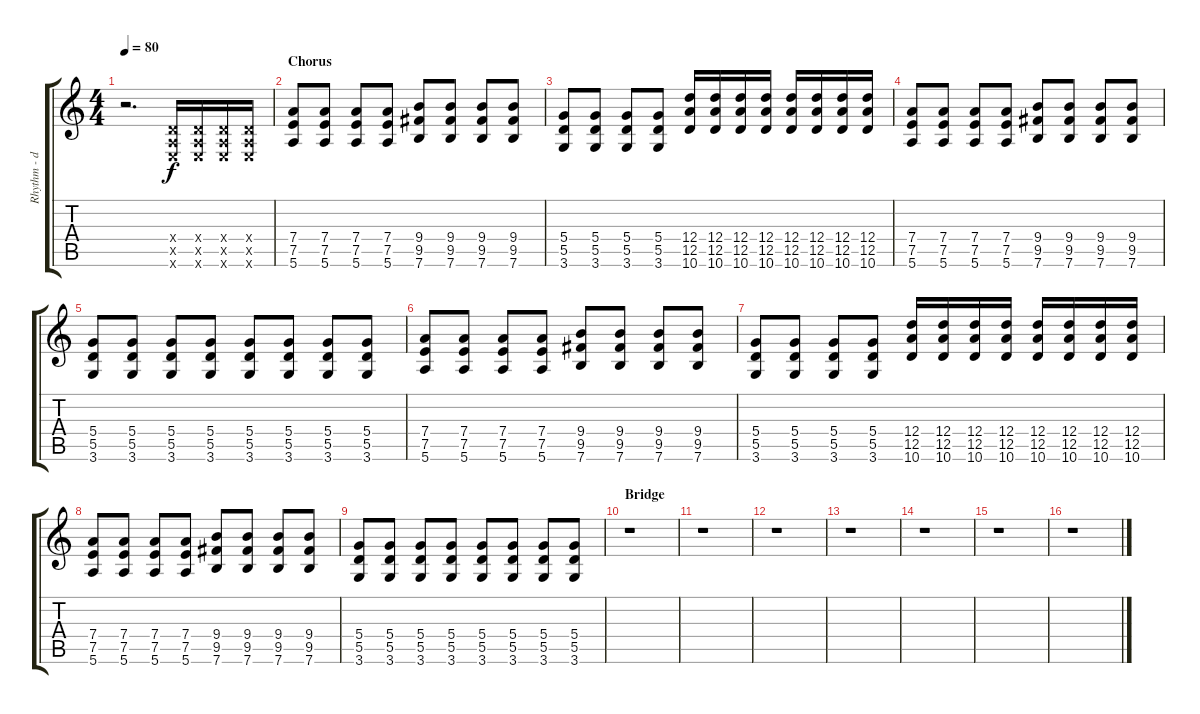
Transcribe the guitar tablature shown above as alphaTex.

\track ("Rhythm - distortion" "Rhythm - d") {instrument distortionguitar}
\staff {score tabs}
\tuning (E4 B3 G3 D3 A2 E2) {hide}
\ts (4 4)
\tempo 80
\clef g2
\ks c
r.2{d dy f} (0.4{x} 0.5{x} 0.6{x}).16 (0.4{x} 0.5{x} 0.6{x}).16 (0.4{x} 0.5{x} 0.6{x}).16 (0.4{x} 0.5{x} 0.6{x}).16 |
\section ("" "Chorus")
(7.4 7.5 5.6).8 (7.4 7.5 5.6).8 (7.4 7.5 5.6).8 (7.4 7.5 5.6).8 (9.4 9.5 7.6).8 (9.4 9.5 7.6).8 (9.4 9.5 7.6).8 (9.4 9.5 7.6).8 |
(5.4 5.5 3.6).8 (5.4 5.5 3.6).8 (5.4 5.5 3.6).8 (5.4 5.5 3.6).8 (12.4 12.5 10.6).16 (12.4 12.5 10.6).16 (12.4 12.5 10.6).16 (12.4 12.5 10.6).16 (12.4 12.5 10.6).16 (12.4 12.5 10.6).16 (12.4 12.5 10.6).16 (12.4 12.5 10.6).16 |
(7.4 7.5 5.6).8 (7.4 7.5 5.6).8 (7.4 7.5 5.6).8 (7.4 7.5 5.6).8 (9.4 9.5 7.6).8 (9.4 9.5 7.6).8 (9.4 9.5 7.6).8 (9.4 9.5 7.6).8 |
(5.4 5.5 3.6).8 (5.4 5.5 3.6).8 (5.4 5.5 3.6).8 (5.4 5.5 3.6).8 (5.4 5.5 3.6).8 (5.4 5.5 3.6).8 (5.4 5.5 3.6).8 (5.4 5.5 3.6).8 |
(7.4 7.5 5.6).8 (7.4 7.5 5.6).8 (7.4 7.5 5.6).8 (7.4 7.5 5.6).8 (9.4 9.5 7.6).8 (9.4 9.5 7.6).8 (9.4 9.5 7.6).8 (9.4 9.5 7.6).8 |
(5.4 5.5 3.6).8 (5.4 5.5 3.6).8 (5.4 5.5 3.6).8 (5.4 5.5 3.6).8 (12.4 12.5 10.6).16 (12.4 12.5 10.6).16 (12.4 12.5 10.6).16 (12.4 12.5 10.6).16 (12.4 12.5 10.6).16 (12.4 12.5 10.6).16 (12.4 12.5 10.6).16 (12.4 12.5 10.6).16 |
(7.4 7.5 5.6).8 (7.4 7.5 5.6).8 (7.4 7.5 5.6).8 (7.4 7.5 5.6).8 (9.4 9.5 7.6).8 (9.4 9.5 7.6).8 (9.4 9.5 7.6).8 (9.4 9.5 7.6).8 |
(5.4 5.5 3.6).8 (5.4 5.5 3.6).8 (5.4 5.5 3.6).8 (5.4 5.5 3.6).8 (5.4 5.5 3.6).8 (5.4 5.5 3.6).8 (5.4 5.5 3.6).8 (5.4 5.5 3.6).8 |
\section ("" "Bridge")
r.1 |
r.1 |
r.1 |
r.1 |
r.1 |
r.1 |
r.1
